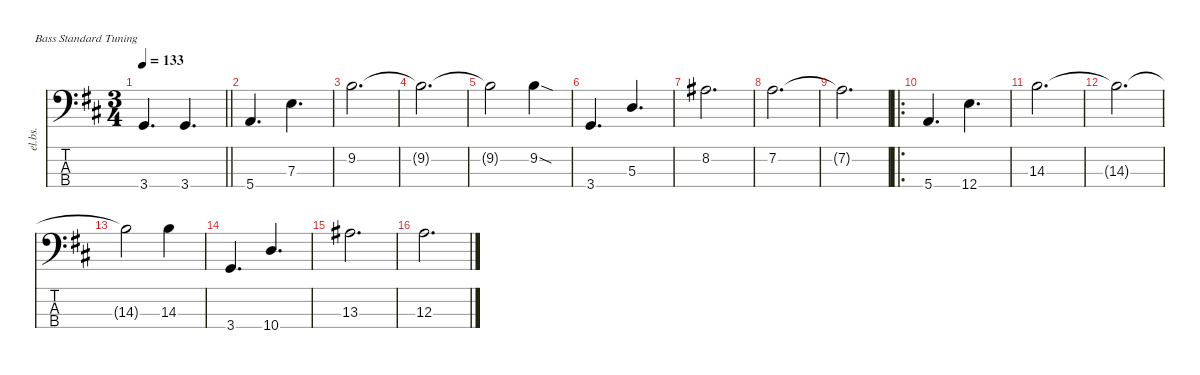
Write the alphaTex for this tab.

\defaultSystemsLayout 4
\hideDynamics
\bracketExtendMode nobrackets
\otherSystemsTrackNameOrientation horizontal
\track ("Bass" "el.bs.") {instrument electricbassfinger}
\staff {score tabs}
\tuning (G2 D2 A1 E1)
\ts (3 4)
\tempo 133
\clef f4
\barLineRight lightlight
\ks bminor
3.4{acc forcenatural}.4{d dy f beam Up} 3.4{acc forcenatural}.4{d beam Up} |
5.4{acc forcenatural}.4{d beam Up} 7.3{acc forcenatural}.4{d beam Down} |
9.2{acc forcenatural}.2{d beam Down} |
9.2{t acc forcenatural}.2{d beam Down} |
9.2{t acc forcenatural}.2{beam Down} 9.2{sod acc forcenatural}.4{dy p beam Down} |
3.4{acc forcenatural}.4{d dy f beam Up} 5.3{acc forcenatural}.4{d beam Up} |
8.2{acc #}.2{d beam Down} |
7.2{acc forcenatural}.2{d beam Down} |
7.2{t acc forcenatural}.2{d beam Down} |
\ro
5.4{acc forcenatural}.4{d beam Up} 12.4{acc forcenatural}.4{d beam Down} |
14.3{acc forcenatural}.2{d beam Down} |
14.3{t acc forcenatural}.2{d beam Down} |
14.3{t acc forcenatural}.2{beam Down} 14.3{acc forcenatural}.4{dy p beam Down} |
3.4{acc forcenatural}.4{d dy f beam Up} 10.4{acc forcenatural}.4{d beam Up} |
13.3{acc #}.2{d beam Down} |
12.3{acc forcenatural}.2{d beam Down}
